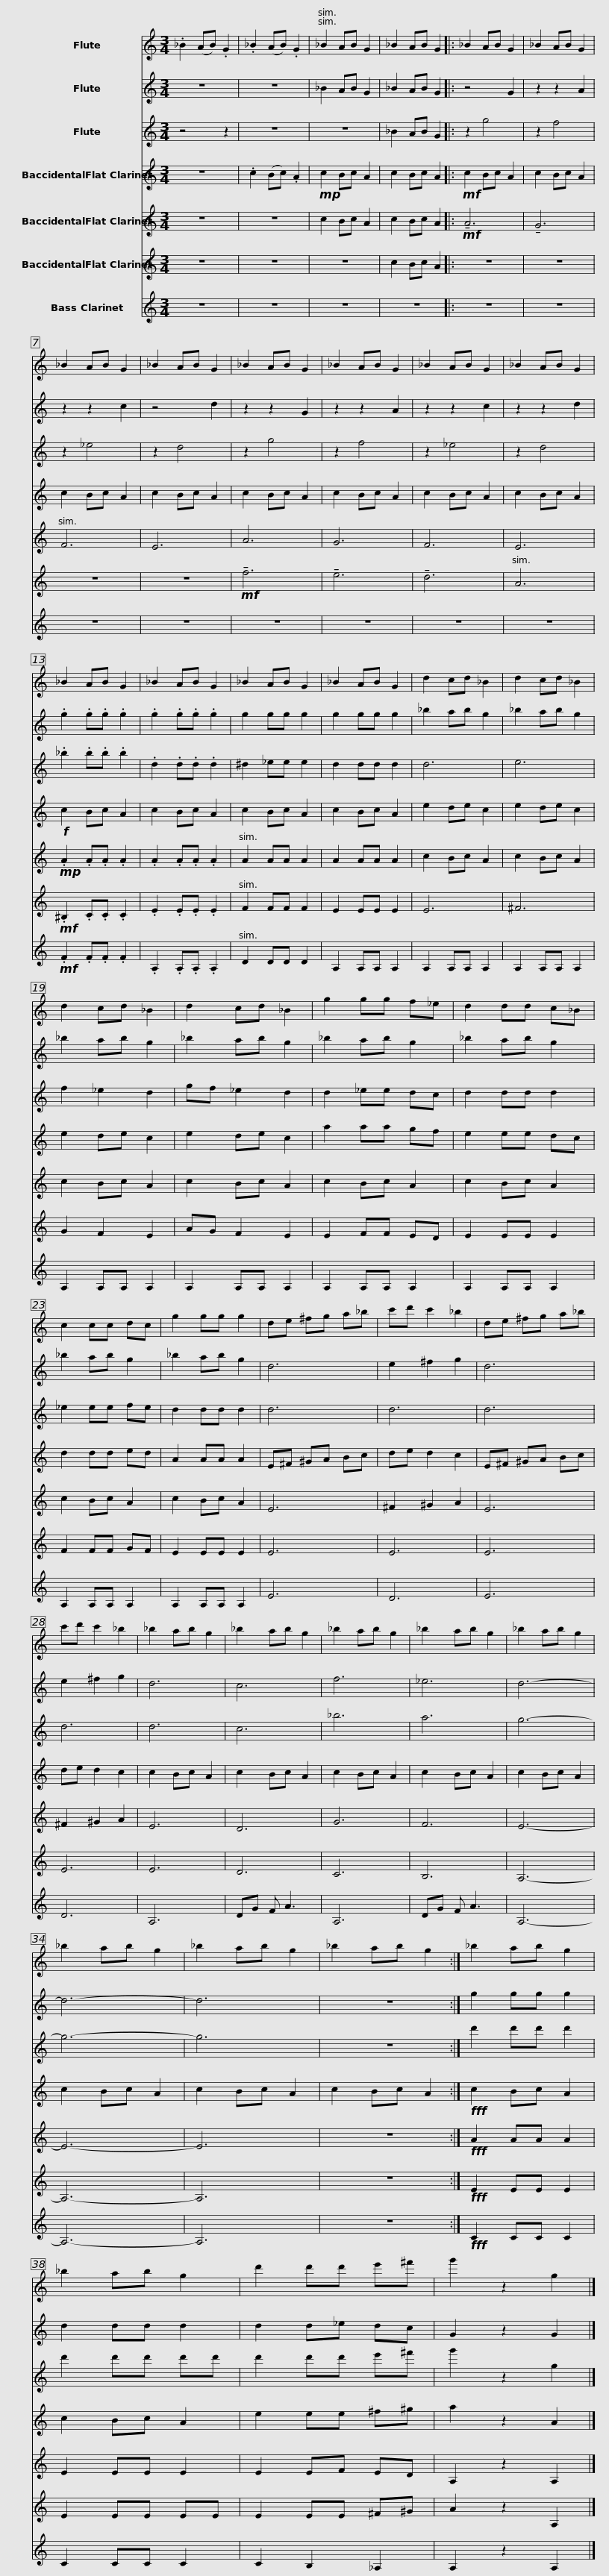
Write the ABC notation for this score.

X:1
%%score 1 2 3 4 5 6 7
L:1/8
M:3/4
I:linebreak $
K:C
V:1 treble
V:2 treble
V:3 treble
V:4 treble transpose=-2
V:5 treble transpose=-2
V:6 treble transpose=-2
V:7 treble transpose=-14
V:1
 ._B2 (AB) .G2 | ._B2 (AB) .G2 | _B2 AB G2 | _B2 AB G2 |: _B2 AB G2 | %5
 _B2 AB G2 | _B2 AB G2 | _B2 AB G2 |$ _B2 AB G2 | _B2 AB G2 | %10
 _B2 AB G2 | _B2 AB G2 | _B2 AB G2 | _B2 AB G2 | _B2 AB G2 | %15
 _B2 AB G2 |$ d2 cd _B2 | d2 cd _B2 | d2 cd _B2 | d2 cd _B2 | %20
 g2 gg f_e | d2 dd c_B |$ c2 cc dc | g2 gg g2 | de ^fg a_b | %25
 c'd' c'2 _b2 | de ^fg a_b | c'd' c'2 _b2 |$ _b2 ab g2 | _b2 ab g2 | %30
 _b2 ab g2 | _b2 ab g2 | _b2 ab g2 | _b2 ab g2 | _b2 ab g2 |$ %35
 _b2 ab g2 :| _b2 ab g2 | _b2 ab g2 | d'2 d'd' e'^f' | g'2 z2 g2 |] %40
V:2
 z6 | z6 | _B2 AB G2 | _B2 AB G2 |: z4 G2 | %5
 z2 z2 A2 | z2 z2 c2 | z4 d2 |$ z2 z2 G2 | z2 z2 A2 | %10
 z2 z2 c2 | z2 z2 d2 | .g2 .g.g .g2 | .g2 .g.g .g2 | g2 gg g2 | %15
 g2 gg g2 |$ _b2 ab g2 | _b2 ab g2 | _b2 ab g2 | _b2 ab g2 | %20
 _b2 ab g2 | _b2 ab g2 |$ _b2 ab g2 | _b2 ab g2 | d6 | %25
 e2 ^f2 g2 | d6 | e2 ^f2 g2 |$ d6 | c6 | %30
 f6 | _e6 | d6- | d6- | d6 |$ %35
 z6 :| g2 gg g2 | d2 dd d2 | d2 d_e dc | G2 z2 G2 |] %40
V:3
 z4 z2 | z6 | z6 | _B2 AB G2 |: z2 g4 | %5
 z2 f4 | z2 _e4 | z2 d4 |$ z2 g4 | z2 f4 | %10
 z2 _e4 | z2 d4 | ._b2 .b.b .b2 | .d2 .d.d .d2 | ^d2 _ee e2 | %15
 d2 dd d2 |$ d6 | e6 | f2 _e2 d2 | gf _e2 d2 | %20
 d2 _ee dc | d2 dd d2 |$ _e2 ee fe | d2 dd d2 | d6 | %25
 d6 | d6 | d6 |$ d6 | c6 | %30
 _b6 | a6 | g6- | g6- | g6 |$ %35
 z6 :| d'2 d'd' d'2 | d'2 d'd' d'd' | d'2 d'd' e'^f' | g'2 z2 g2 |] %40
V:4
 z6 | .c2 (Bc) .A2 |!mp! c2 Bc A2 | c2 Bc A2 |:!mf! c2 Bc A2 | %5
 c2 Bc A2 | c2 Bc A2 | c2 Bc A2 |$ c2 Bc A2 | c2 Bc A2 | %10
 c2 Bc A2 | c2 Bc A2 |!f! c2 Bc A2 | c2 Bc A2 | c2 Bc A2 | %15
 c2 Bc A2 |$ e2 de c2 | e2 de c2 | e2 de c2 | e2 de c2 | %20
 a2 aa gf | e2 ee dc |$ d2 dd ed | A2 AA A2 | E^F ^GA Bc | %25
 de d2 c2 | E^F ^GA Bc | de d2 c2 |$ c2 Bc A2 | c2 Bc A2 | %30
 c2 Bc A2 | c2 Bc A2 | c2 Bc A2 | c2 Bc A2 | c2 Bc A2 |$ %35
 c2 Bc A2 :|!fff! c2 Bc A2 | c2 Bc A2 | e2 ee ^f^g | a2 z2 A2 |] %40
V:5
 z6 | z6 | c2 Bc A2 | c2 Bc A2 |:!mf! !tenuto!A6 | %5
 !tenuto!G6 | F6 | E6 |$ A6 | G6 | %10
 F6 | E6 |!mp! .A2 .A.A .A2 | .A2 .A.A .A2 | A2 AA A2 | %15
 A2 AA A2 |$ c2 Bc A2 | c2 Bc A2 | c2 Bc A2 | c2 Bc A2 | %20
 c2 Bc A2 | c2 Bc A2 |$ c2 Bc A2 | c2 Bc A2 | E6 | %25
 ^F2 ^G2 A2 | E6 | ^F2 ^G2 A2 |$ E6 | D6 | %30
 G6 | F6 | E6- | E6- | E6 |$ %35
 z6 :|!fff! A2 AA A2 | E2 EE E2 | E2 EF ED | A,2 z2 A,2 |] %40
V:6
 z6 | z6 | z6 | c2 Bc A2 |: z6 | %5
 z6 | z6 | z6 |$!mf! !tenuto!f6 | !tenuto!e6 | %10
 !tenuto!d6 | A6 |!mf! .^B,2 .C.C .C2 | .E2 .E.E .E2 | F2 FF F2 | %15
 E2 EE E2 |$ E6 | ^F6 | G2 F2 E2 | AG F2 E2 | %20
 E2 FF ED | E2 EE E2 |$ F2 FF GF | E2 EE E2 | E6 | %25
 E6 | E6 | E6 |$ E6 | D6 | %30
 C6 | B,6 | A,6- | A,6- | A,6 |$ %35
 z6 :|!fff! E2 EE E2 | E2 EE EE | E2 EE ^F^G | A2 z2 A,2 |] %40
V:7
 z6 | z6 | z6 | z6 |: z6 | %5
 z6 | z6 | z6 |$ z6 | z6 | %10
 z6 | z6 |!mf! .F2 .F.F .F2 | .A,2 .A,.A, .A,2 | D2 DD D2 | %15
 A,2 A,A, A,2 |$ A,2 A,A, A,2 | A,2 A,A, A,2 | A,2 A,A, A,2 | A,2 A,A, A,2 | %20
 A,2 A,A, A,2 | A,2 A,A, A,2 |$ A,2 A,A, A,2 | A,2 A,A, A,2 | E6 | %25
 D6 | E6 | D6 |$ A,6 | DG F A3 | %30
 A,6 | DG F A3 | A,6- | A,6- | A,6 |$ %35
 z6 :|!fff! C2 CC C2 | C2 CC C2 | C2 B,2 _A,2 | A,2 z2 A,2 |] %40
